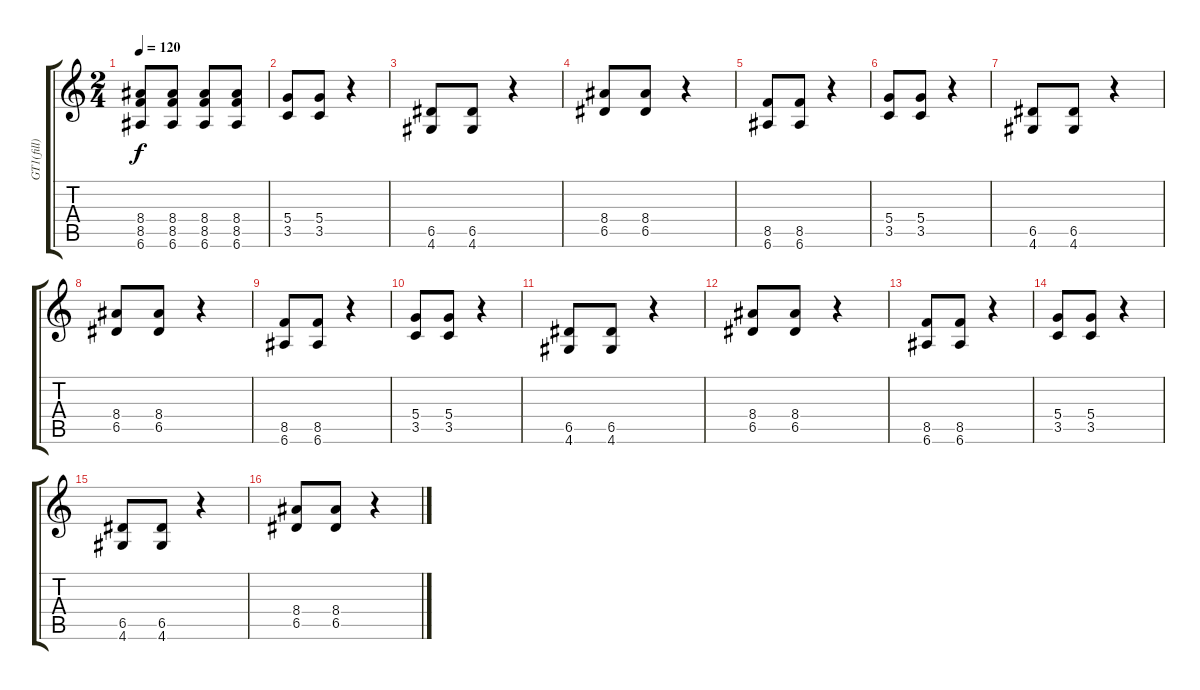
\track ("GT1(fill)" "GT1(fill)") {instrument overdrivenguitar}
\staff {score tabs}
\tuning (E4 B3 G3 D3 A2 E2) {hide}
\ts (2 4)
\tempo 120
\clef g2
\ks c
(8.4 8.5 6.6).8{dy f} (8.4 8.5 6.6).8 (8.4 8.5 6.6).8 (8.4 8.5 6.6).8 |
(5.4 3.5).8 (5.4 3.5).8 r.4 |
(6.5 4.6).8 (6.5 4.6).8 r.4 |
(8.4 6.5).8 (8.4 6.5).8 r.4 |
(8.5 6.6).8 (8.5 6.6).8 r.4 |
(5.4 3.5).8 (5.4 3.5).8 r.4 |
(6.5 4.6).8 (6.5 4.6).8 r.4 |
(8.4 6.5).8 (8.4 6.5).8 r.4 |
(8.5 6.6).8 (8.5 6.6).8 r.4 |
(5.4 3.5).8 (5.4 3.5).8 r.4 |
(6.5 4.6).8 (6.5 4.6).8 r.4 |
(8.4 6.5).8 (8.4 6.5).8 r.4 |
(8.5 6.6).8 (8.5 6.6).8 r.4 |
(5.4 3.5).8 (5.4 3.5).8 r.4 |
(6.5 4.6).8 (6.5 4.6).8 r.4 |
(8.4 6.5).8 (8.4 6.5).8 r.4
